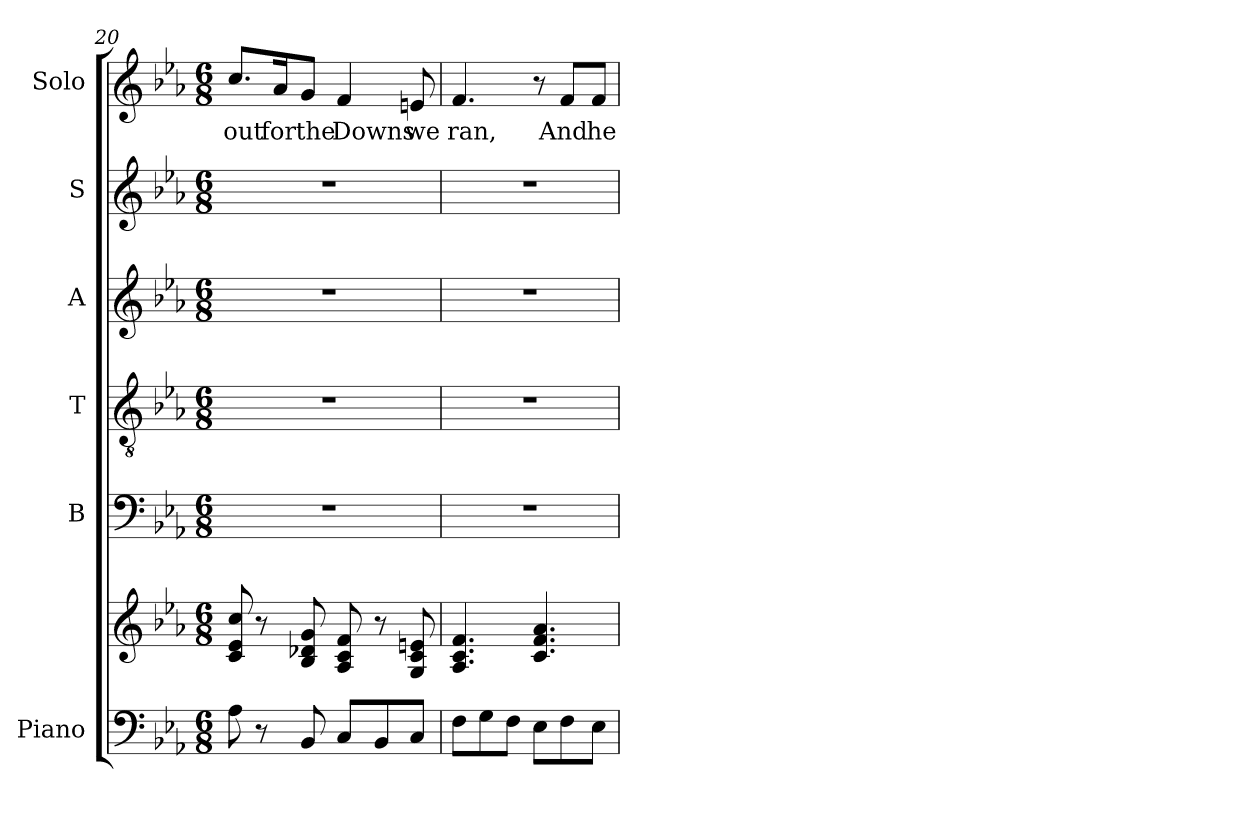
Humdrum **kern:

**kern	**kern	**kern	**kern	**kern	**kern	**kern	**text
*part6	*part6	*part5	*part4	*part3	*part2	*part1	*part1
*staff7	*staff6	*staff5	*staff4	*staff3	*staff2	*staff1	*staff1
*I"Piano	*	*I"B	*I"T	*I"A	*I"S	*I"Solo	*
*I'Pno	*	*I'B	*I'T	*I'A	*I'S	*	*
*clefF4	*clefG2	*clefF4	*clefGv2	*clefG2	*clefG2	*clefG2	*
*k[b-e-a-]	*k[b-e-a-]	*k[b-e-a-]	*k[b-e-a-]	*k[b-e-a-]	*k[b-e-a-]	*k[b-e-a-]	*
*M6/8	*M6/8	*M6/8	*M6/8	*M6/8	*M6/8	*M6/8	*
=20	=20	=20	=20	=20	=20	=20	=20
!	!	!	!	!	!	!	!LO:LY:b
8A-\	8c/ 8e-/ 8cc/	2.r	2.r	2.r	2.r	8.cc/L	out
8r	8r	.	.	.	.	.	.
!	!	!	!	!	!	!	!LO:LY:b
.	.	.	.	.	.	16a-/K	for
!	!	!	!	!	!	!	!LO:LY:b
8BB-/	8B-/ 8d-X/ 8g/	.	.	.	.	8g/J	the
!	!	!	!	!	!	!	!LO:LY:b
8C/L	8A-/ 8c/ 8f/	.	.	.	.	4f/	Downs
8BB-/	8r	.	.	.	.	.	.
!	!	!	!	!	!	!	!LO:LY:b
8C/J	8G/ 8c/ 8en/	.	.	.	.	8en/	we
!!LO:LB:g=z
=21	=21	=21	=21	=21	=21	=21	=21
!	!	!	!	!	!	!	!LO:LY:b
8F\L	4.A-/ 4.c/ 4.f/	2.r	2.r	2.r	2.r	4.f/	ran,
8G\	.	.	.	.	.	.	.
8F\J	.	.	.	.	.	.	.
8E-\L	4.c/ 4.f/ 4.a-/	.	.	.	.	8r	.
!	!	!	!	!	!	!	!LO:LY:b
8F\	.	.	.	.	.	8f/L	And
!	!	!	!	!	!	!	!LO:LY:b
8E-\J	.	.	.	.	.	8f/J	he
=	=	=	=	=	=	=	=
*-	*-	*-	*-	*-	*-	*-	*-
